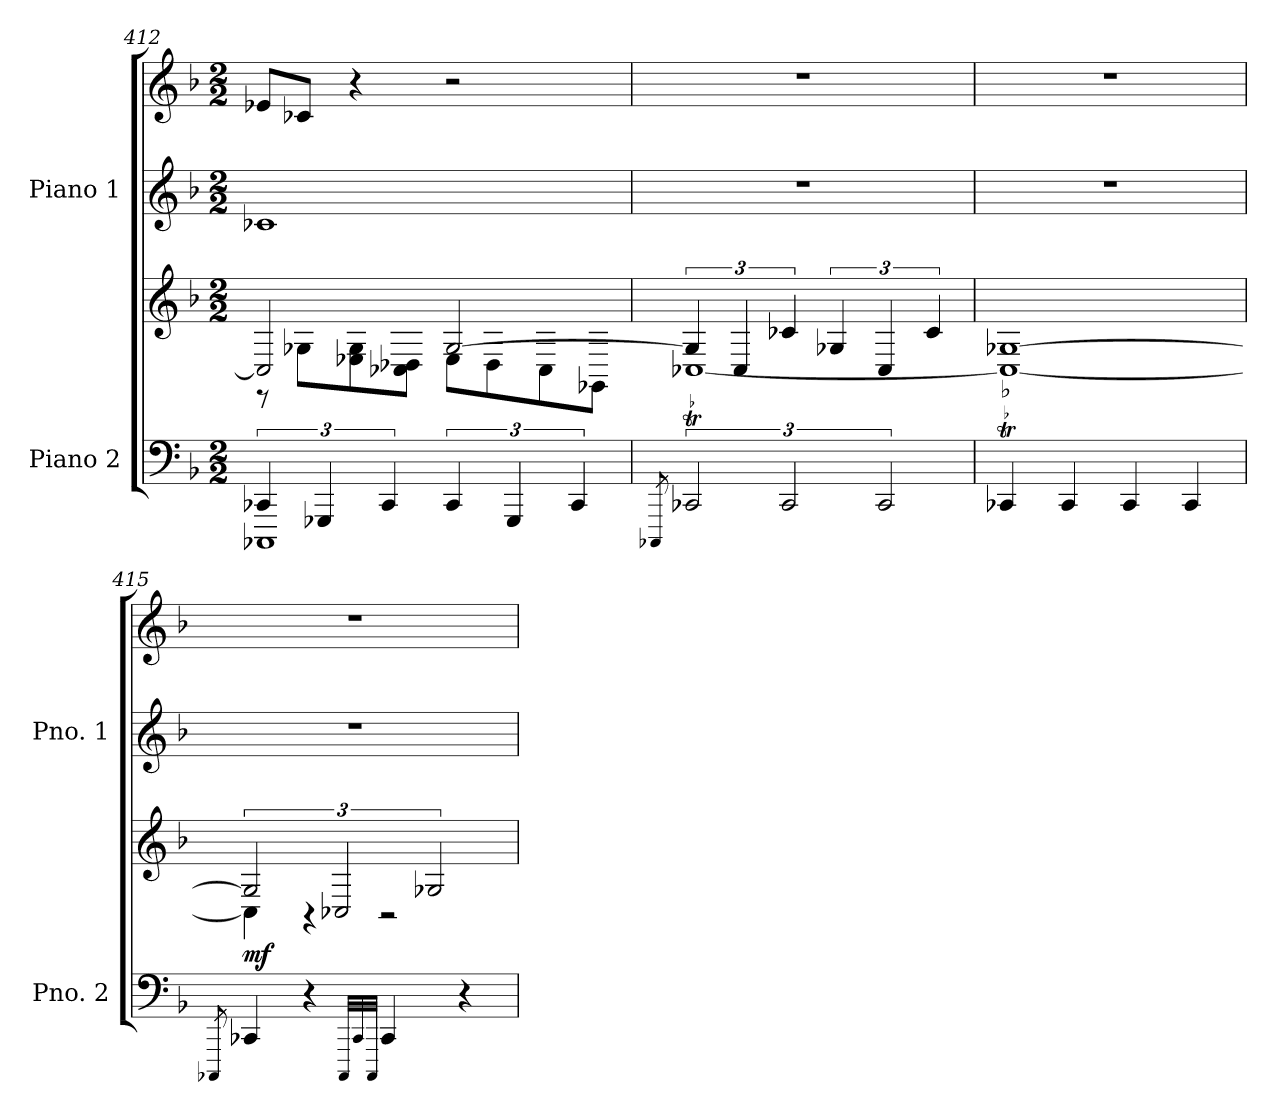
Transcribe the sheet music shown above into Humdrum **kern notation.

**kern	**kern	**dynam	**kern	**kern
*part2	*part2	*part2	*part1	*part1
*staff4	*staff3	*staff3/4	*staff2	*staff1
*I"Piano 2	*	*	*I"Piano 1	*
*I'Pno. 2	*	*	*I'Pno. 1	*
!!LO:LB:g=z
*clefF4	*clefG2	*	*clefG2	*clefG2
*k[b-]	*k[b-]	*	*k[b-]	*k[b-]
*M2/2	*M2/2	*	*M2/2	*M2/2
=412	=412	=412	=412	=412
*^	*^	*	*	*
6CC-X/	1CCC-X	2C-/]	8r	.	1c-X	8e-X/L
.	.	.	8G-X\L	.	.	8c-X/J
6GGG-X/	.	.	.	.	.	.
.	.	.	8E-X\ 8G-\	.	.	4r
6CC-/	.	.	.	.	.	.
.	.	.	8C-X\ 8D-X\J	.	.	.
6CC-/	.	[2G-/	8E-\L	.	.	2r
.	.	.	8D-\	.	.	.
6GGG-/	.	.	.	.	.	.
.	.	.	8C-\	.	.	.
6CC-/	.	.	.	.	.	.
.	.	.	8GG-X\J	.	.	.
*v	*v	*	*	*	*	*
=413	=413	=413	=413	=413	=413
8qCCC-X/	.	.	.	.	.
3CC-XT/	6G-/]	[1C-X	.	1r	1r
.	6C-/	.	.	.	.
3CC-/	6c-X/	.	.	.	.
.	6G-X/	.	.	.	.
3CC-/	6C-/	.	.	.	.
.	6c-/	.	.	.	.
=414	=414	=414	=414	=414	=414
!LO:TX:a:t=♭	!	!	!	!	!
4CC-XT/	[1G-X	1C-_	.	1r	1r
4CC-/	.	.	.	.	.
4CC-/	.	.	.	.	.
4CC-/	.	.	.	.	.
=415	=415	=415	=415	=415	=415
8qCCC-X/	.	.	.	.	.
!	!	!	!LO:DY:b	!	!
4CC-X/	3G-/]	4C-\]	mf	1r	1r
4r	.	4r	.	.	.
.	3C-X/	.	.	.	.
32qCCC-/LLL	.	.	.	.	.
32qCC-/	.	.	.	.	.
32qCCC-/JJJ	.	.	.	.	.
4CC-/	.	2r	.	.	.
.	3G-X/	.	.	.	.
4r	.	.	.	.	.
*	*v	*v	*	*	*
=	=	=	=	=
*-	*-	*-	*-	*-
